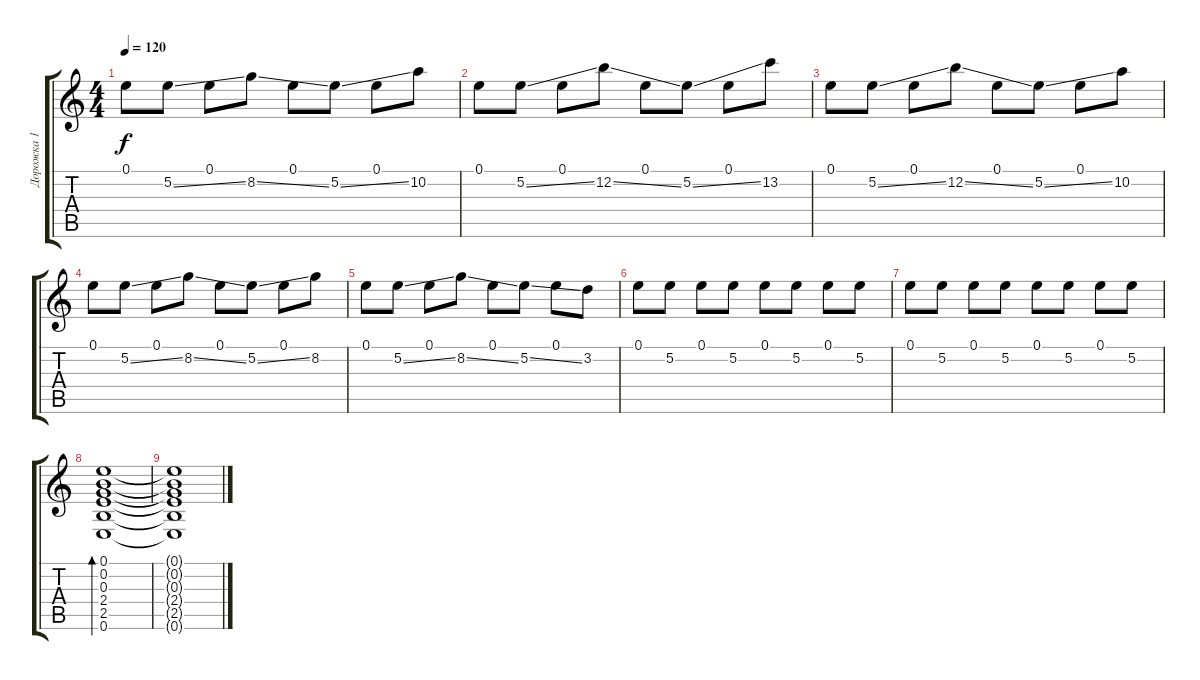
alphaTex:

\track ("Дорожка 1" "Дорожка 1") {instrument acousticguitarsteel}
\staff {score tabs}
\tuning (E4 B3 G3 D3 A2 E2) {hide}
\ts (4 4)
\tempo 120
\clef g2
\ks c
0.1.8{dy f} 5.2{ss}.8 0.1.8 8.2{ss}.8 0.1.8 5.2{ss}.8 0.1.8 10.2.8 |
0.1.8 5.2{ss}.8 0.1.8 12.2{ss}.8 0.1.8 5.2{ss}.8 0.1.8 13.2.8 |
0.1.8 5.2{ss}.8 0.1.8 12.2{ss}.8 0.1.8 5.2{ss}.8 0.1.8 10.2.8 |
0.1.8 5.2{ss}.8 0.1.8 8.2{ss}.8 0.1.8 5.2{ss}.8 0.1.8 8.2.8 |
0.1.8 5.2{ss}.8 0.1.8 8.2{ss}.8 0.1.8 5.2{ss}.8 0.1.8 3.2.8 |
0.1.8 5.2.8 0.1.8 5.2.8 0.1.8 5.2.8 0.1.8 5.2.8 |
0.1.8 5.2.8 0.1.8 5.2.8 0.1.8 5.2.8 0.1.8 5.2.8 |
(0.1 0.2 0.3 2.4 2.5 0.6).1{bd 480} |
(0.1{t} 0.2{t} 0.3{t} 2.4{t} 2.5{t} 0.6{t}).1
